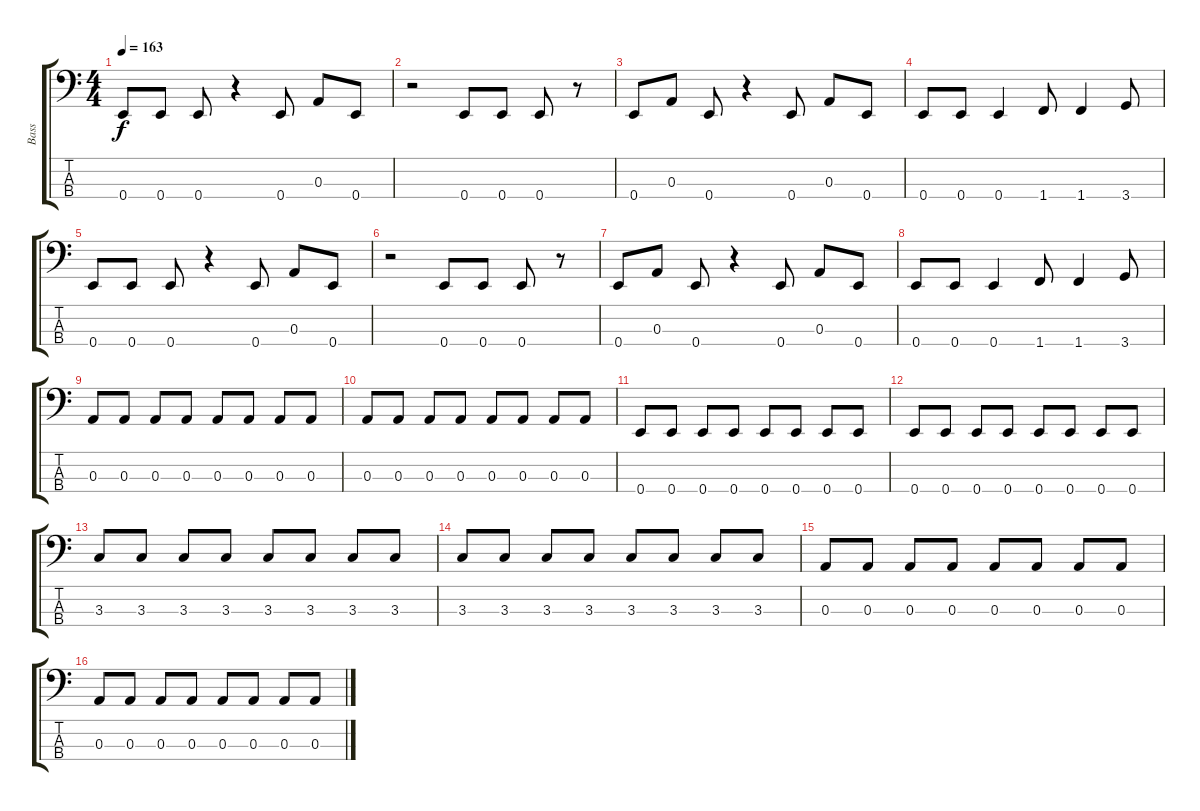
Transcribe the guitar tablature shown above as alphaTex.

\track ("Bass" "Bass") {instrument electricbasspick}
\staff {score tabs}
\tuning (G2 D2 A1 E1) {hide}
\ts (4 4)
\tempo 163
\clef f4
\ks c
0.4.8{dy f} 0.4.8 0.4.8 r.4 0.4.8 0.3.8 0.4.8 |
r.2 0.4.8 0.4.8 0.4.8 r.8 |
0.4.8 0.3.8 0.4.8 r.4 0.4.8 0.3.8 0.4.8 |
0.4.8 0.4.8 0.4.4 1.4.8 1.4.4 3.4.8 |
0.4.8 0.4.8 0.4.8 r.4 0.4.8 0.3.8 0.4.8 |
r.2 0.4.8 0.4.8 0.4.8 r.8 |
0.4.8 0.3.8 0.4.8 r.4 0.4.8 0.3.8 0.4.8 |
0.4.8 0.4.8 0.4.4 1.4.8 1.4.4 3.4.8 |
0.3.8 0.3.8 0.3.8 0.3.8 0.3.8 0.3.8 0.3.8 0.3.8 |
0.3.8 0.3.8 0.3.8 0.3.8 0.3.8 0.3.8 0.3.8 0.3.8 |
0.4.8 0.4.8 0.4.8 0.4.8 0.4.8 0.4.8 0.4.8 0.4.8 |
0.4.8 0.4.8 0.4.8 0.4.8 0.4.8 0.4.8 0.4.8 0.4.8 |
3.3.8 3.3.8 3.3.8 3.3.8 3.3.8 3.3.8 3.3.8 3.3.8 |
3.3.8 3.3.8 3.3.8 3.3.8 3.3.8 3.3.8 3.3.8 3.3.8 |
0.3.8 0.3.8 0.3.8 0.3.8 0.3.8 0.3.8 0.3.8 0.3.8 |
0.3.8 0.3.8 0.3.8 0.3.8 0.3.8 0.3.8 0.3.8 0.3.8
